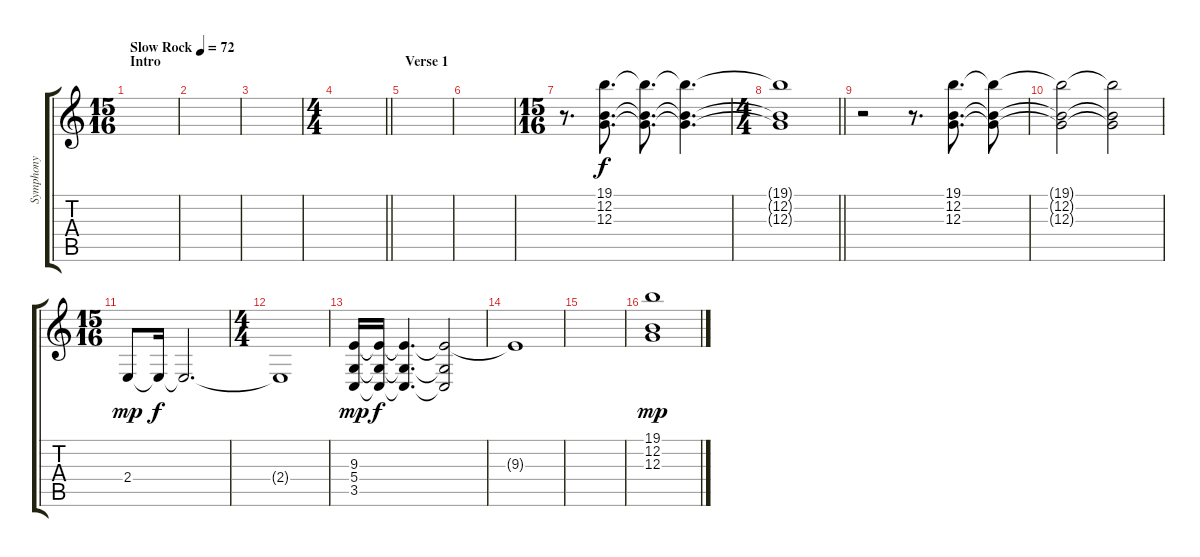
\track ("Symphony" "Symphony") {instrument stringensemble1}
\staff {score tabs}
\tuning (E4 B3 G3 D3 A2 E2) {hide}
\ts (15 16)
\section ("" "Intro")
\tempo (72 "Slow Rock")
\clef g2
\ks c
|
|
|
\ts (4 4)
\barLineRight lightlight
|
\section ("" "Verse 1")
|
|
\ts (15 16)
r.8{d volume 0} (19.1 12.2 12.3).8{d volume 13} (19.1{t} 12.2{t} 12.3{t}).8{d} (19.1{t} 12.2{t} 12.3{t}).4{d} |
\ts (4 4)
\barLineRight lightlight
(19.1{t} 12.2{t} 12.3{t}).1{volume 0} |
r.2 r.8{d} (19.1 12.2 12.3).8{d volume 13} (19.1{t} 12.2{t} 12.3{t}).8 |
(19.1{t} 12.2{t} 12.3{t}).2{dy f} (19.1{t} 12.2{t} 12.3{t}).2{volume 0} |
\ts (15 16)
2.4.8{dy mp volume 16} 2.4{t}.16{dy f} 2.4{t}.2{d} |
\ts (4 4)
2.4{t}.1{volume 0} |
(9.3 5.4 3.5).16{dy mp volume 13} (9.3{t} 5.4{t} 3.5{t}).16{dy f volume 9} (9.3{t} 5.4{t} 3.5{t}).4{d} (9.3{t} 5.4{t} 3.5{t}).2 |
9.3{t}.1{volume 13} |
|
(19.1 12.2 12.3).1{dy mp volume 13}
